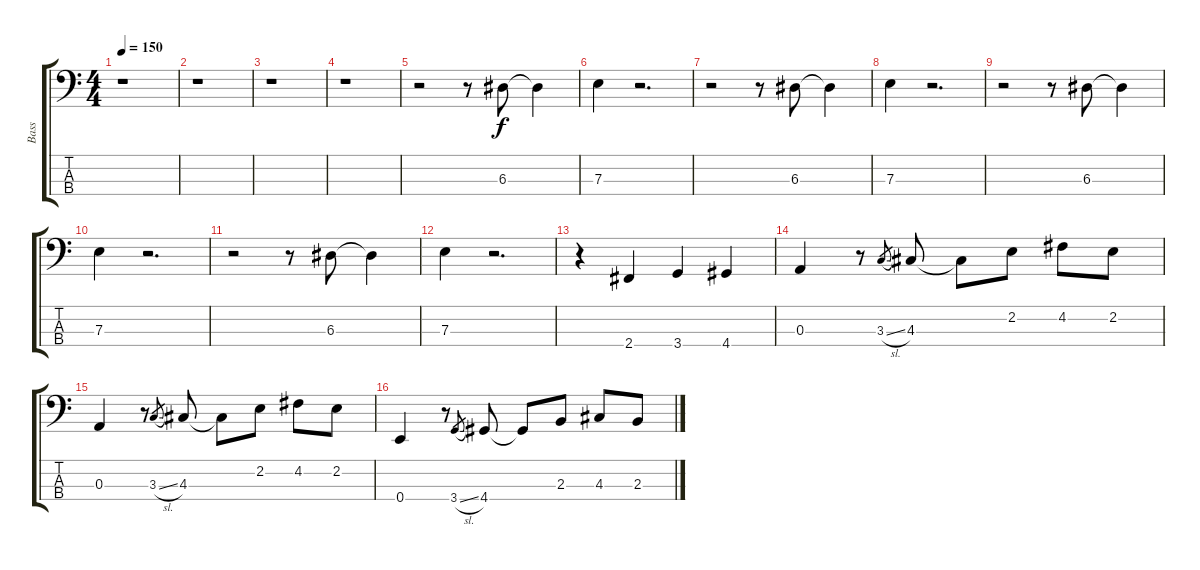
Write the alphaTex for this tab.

\track ("Bass" "Bass") {instrument acousticguitarnylon}
\staff {score tabs}
\tuning (G2 D2 A1 E1) {hide}
\ts (4 4)
\tempo 150
\clef f4
\ks c
r.1{dy f instrument acousticguitarnylon} |
r.1 |
r.1 |
r.1 |
r.2 r.8 6.3.8 6.3{t}.4 |
7.3.4 r.2{d} |
r.2 r.8 6.3.8 6.3{t}.4 |
7.3.4 r.2{d} |
r.2 r.8 6.3.8 6.3{t}.4 |
7.3.4 r.2{d} |
r.2 r.8 6.3.8 6.3{t}.4 |
7.3.4 r.2{d} |
r.4 2.4.4 3.4.4 4.4.4 |
0.3.4 r.8 3.3{sl}.8{gr} 4.3.8 4.3{t}.8 2.2.8 4.2.8 2.2.8 |
0.3.4 r.8 3.3{sl}.8{gr} 4.3.8 4.3{t}.8 2.2.8 4.2.8 2.2.8 |
0.4.4 r.8 3.4{sl}.8{gr} 4.4.8 4.4{t}.8 2.3.8 4.3.8 2.3.8
